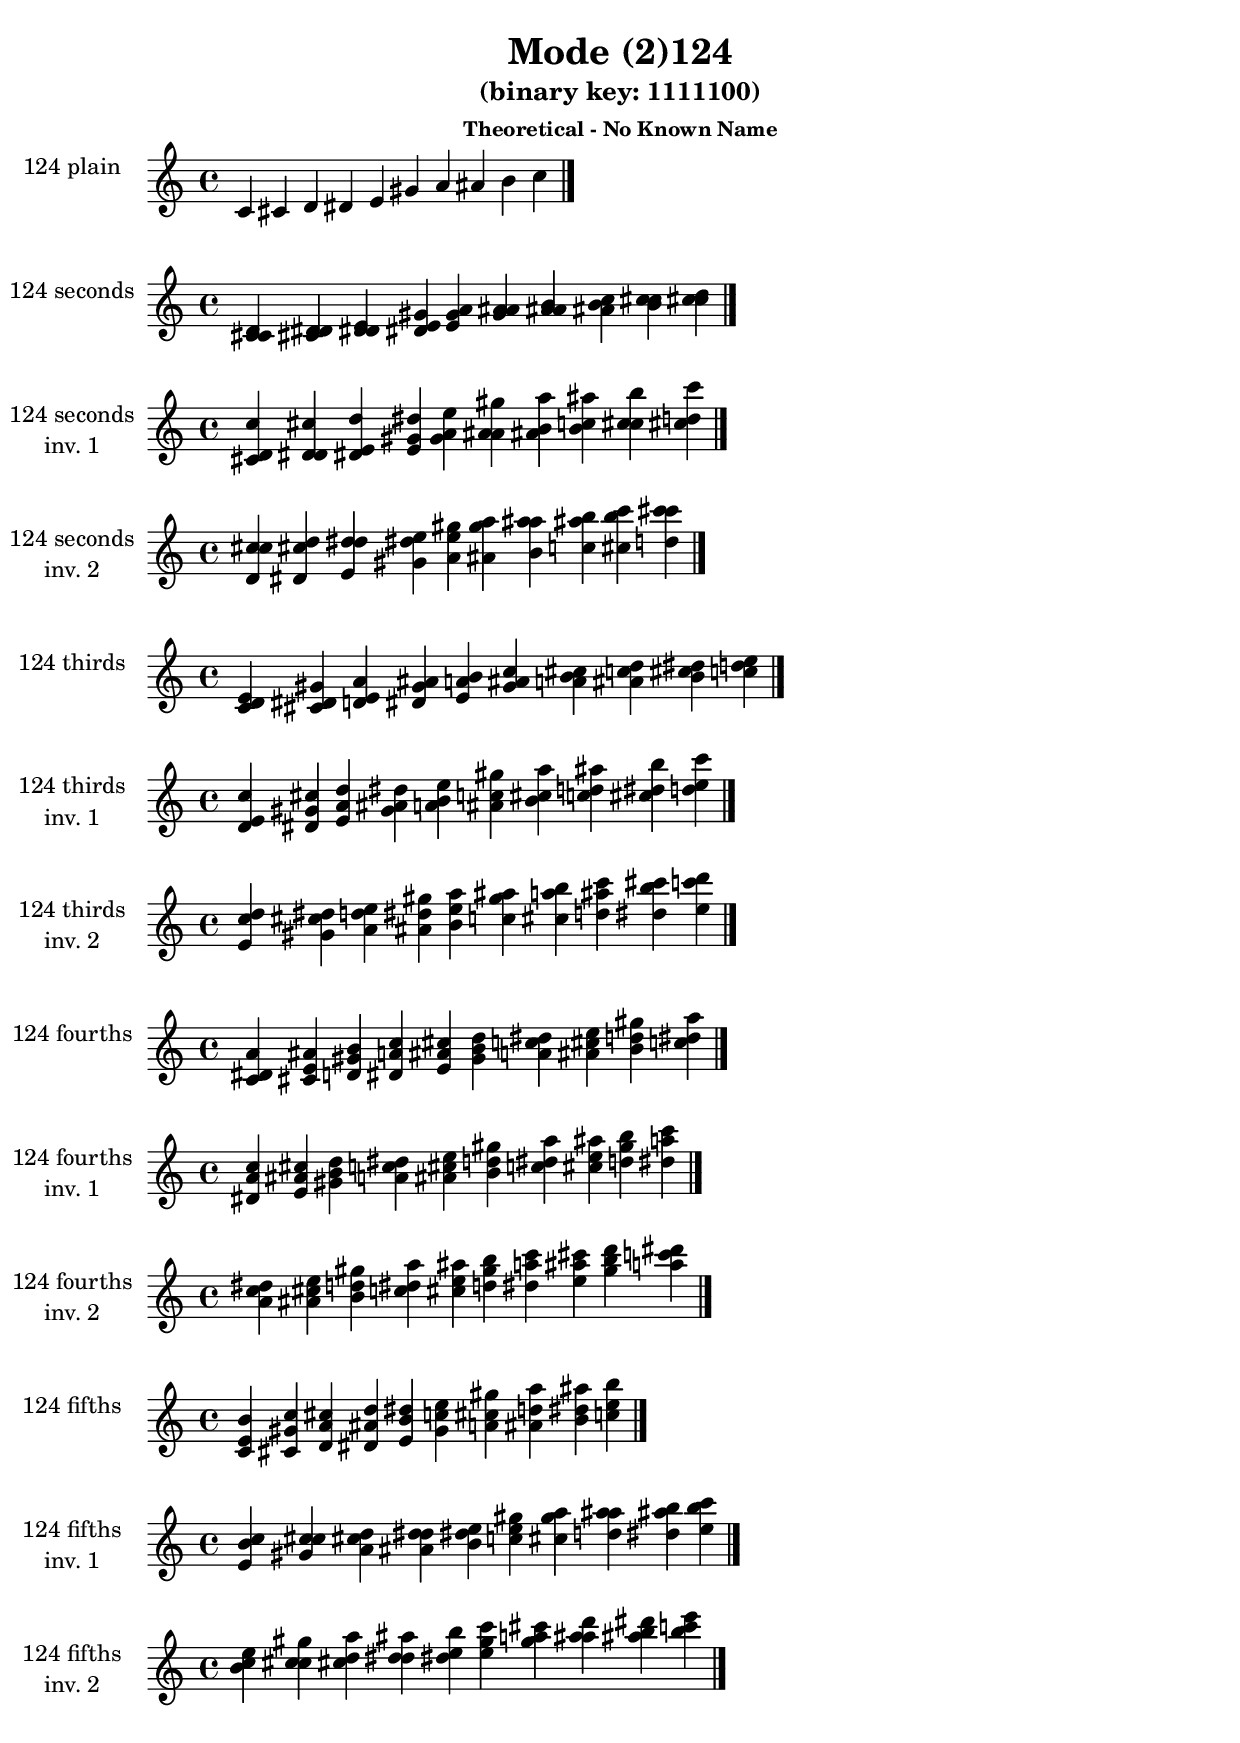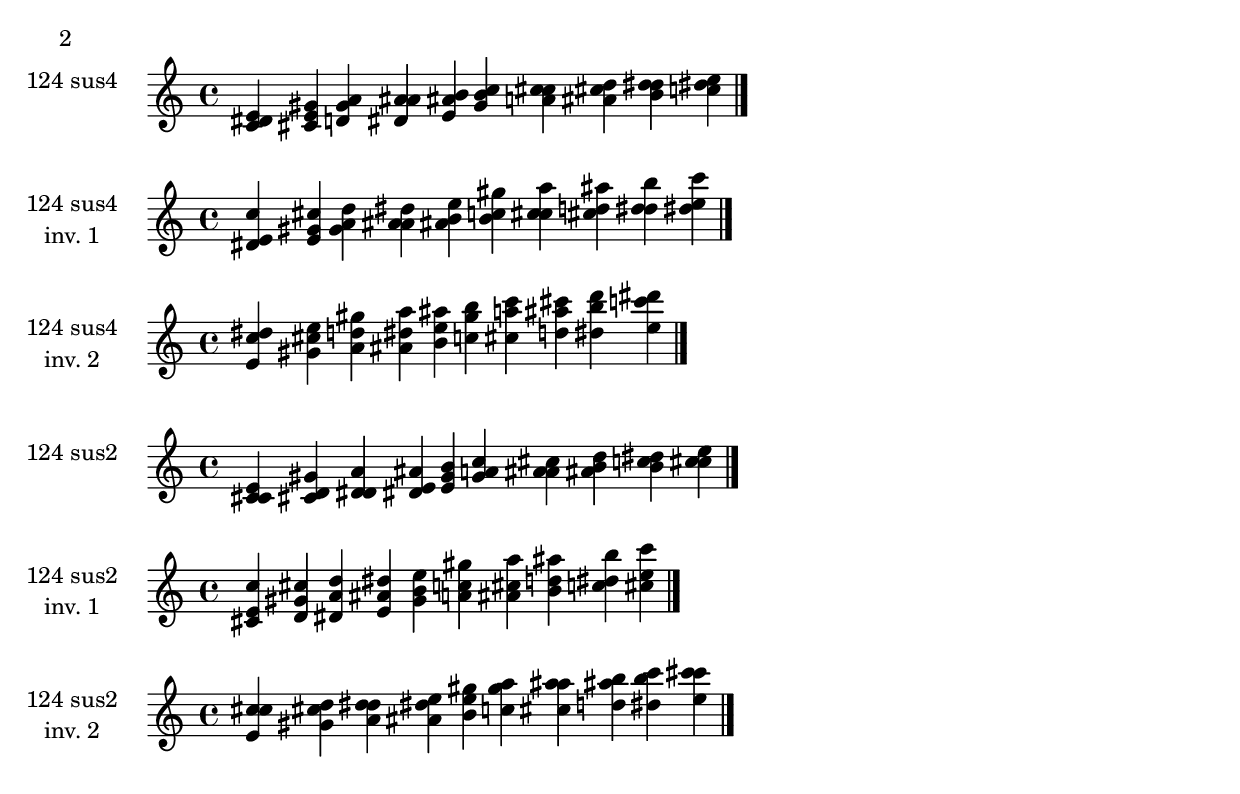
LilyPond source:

\version "2.19.0"

\header {
  title = "Mode (2)124"
  subtitle = "(binary key: 1111100)"
  subsubtitle =  \markup { \left-align \column {
      "Theoretical - No Known Name"
    }
  }
 %% Remove default LilyPond tagline
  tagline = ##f
}

\paper {
  #(set-paper-size "a4")
}

global = {
  \key c \major
  \time 4/4
  \tempo 4=100
}

\book {
  \score {
    \new Staff \with {
      instrumentName =  \markup { \column {
         \hcenter-in #14 \line { 124 plain }
         \hcenter-in #14 \line {  } } }
      midiInstrument = "oboe"
    } { \accidentalStyle "default"
        \cadenzaOn c' cis' d' dis' e' gis' a' ais' b' c''  \cadenzaOff \bar "|." }
    \layout { }
  }
  \score {
    \new Staff \with {
      instrumentName =  \markup { \column {
         \hcenter-in #14 \line { 124 seconds }
         \hcenter-in #14 \line {  } } }
      midiInstrument = "oboe"
    } { \accidentalStyle "default"
        \cadenzaOn <c' cis' d'> <cis' d' dis'> <d' dis' e'> <dis' e' gis'> <e' gis' a'> <gis' a' ais'> <a' ais' b'> <ais' b' c''> <b' c'' cis''> <c'' cis'' d''>  \cadenzaOff \bar "|." }
    \layout { }
  }
  \score {
    \new Staff \with {
      instrumentName =  \markup { \column {
         \hcenter-in #14 \line { 124 seconds }
         \hcenter-in #14 \line { inv. 1 } } }
      midiInstrument = "oboe"
    } { \accidentalStyle "default"
        \cadenzaOn <cis' d' c''> <d' dis' cis''> <dis' e' d''> <e' gis' dis''> <gis' a' e''> <a' ais' gis''> <ais' b' a''> <b' c'' ais''> <c'' cis'' b''> <cis'' d'' c'''>  \cadenzaOff \bar "|." }
    \layout { }
  }
  \score {
    \new Staff \with {
      instrumentName =  \markup { \column {
         \hcenter-in #14 \line { 124 seconds }
         \hcenter-in #14 \line { inv. 2 } } }
      midiInstrument = "oboe"
    } { \accidentalStyle "default"
        \cadenzaOn <d' c'' cis''> <dis' cis'' d''> <e' d'' dis''> <gis' dis'' e''> <a' e'' gis''> <ais' gis'' a''> <b' a'' ais''> <c'' ais'' b''> <cis'' b'' c'''> <d'' c''' cis'''>  \cadenzaOff \bar "|." }
    \layout { }
  }
  \score {
    \new Staff \with {
      instrumentName =  \markup { \column {
         \hcenter-in #14 \line { 124 thirds }
         \hcenter-in #14 \line {  } } }
      midiInstrument = "oboe"
    } { \accidentalStyle "default"
        \cadenzaOn <c' d' e'> <cis' dis' gis'> <d' e' a'> <dis' gis' ais'> <e' a' b'> <gis' ais' c''> <a' b' cis''> <ais' c'' d''> <b' cis'' dis''> <c'' d'' e''>  \cadenzaOff \bar "|." }
    \layout { }
  }
  \score {
    \new Staff \with {
      instrumentName =  \markup { \column {
         \hcenter-in #14 \line { 124 thirds }
         \hcenter-in #14 \line { inv. 1 } } }
      midiInstrument = "oboe"
    } { \accidentalStyle "default"
        \cadenzaOn <d' e' c''> <dis' gis' cis''> <e' a' d''> <gis' ais' dis''> <a' b' e''> <ais' c'' gis''> <b' cis'' a''> <c'' d'' ais''> <cis'' dis'' b''> <d'' e'' c'''>  \cadenzaOff \bar "|." }
    \layout { }
  }
  \score {
    \new Staff \with {
      instrumentName =  \markup { \column {
         \hcenter-in #14 \line { 124 thirds }
         \hcenter-in #14 \line { inv. 2 } } }
      midiInstrument = "oboe"
    } { \accidentalStyle "default"
        \cadenzaOn <e' c'' d''> <gis' cis'' dis''> <a' d'' e''> <ais' dis'' gis''> <b' e'' a''> <c'' gis'' ais''> <cis'' a'' b''> <d'' ais'' c'''> <dis'' b'' cis'''> <e'' c''' d'''>  \cadenzaOff \bar "|." }
    \layout { }
  }
  \score {
    \new Staff \with {
      instrumentName =  \markup { \column {
         \hcenter-in #14 \line { 124 fourths }
         \hcenter-in #14 \line {  } } }
      midiInstrument = "oboe"
    } { \accidentalStyle "default"
        \cadenzaOn <c' dis' a'> <cis' e' ais'> <d' gis' b'> <dis' a' c''> <e' ais' cis''> <gis' b' d''> <a' c'' dis''> <ais' cis'' e''> <b' d'' gis''> <c'' dis'' a''>  \cadenzaOff \bar "|." }
    \layout { }
  }
  \score {
    \new Staff \with {
      instrumentName =  \markup { \column {
         \hcenter-in #14 \line { 124 fourths }
         \hcenter-in #14 \line { inv. 1 } } }
      midiInstrument = "oboe"
    } { \accidentalStyle "default"
        \cadenzaOn <dis' a' c''> <e' ais' cis''> <gis' b' d''> <a' c'' dis''> <ais' cis'' e''> <b' d'' gis''> <c'' dis'' a''> <cis'' e'' ais''> <d'' gis'' b''> <dis'' a'' c'''>  \cadenzaOff \bar "|." }
    \layout { }
  }
  \score {
    \new Staff \with {
      instrumentName =  \markup { \column {
         \hcenter-in #14 \line { 124 fourths }
         \hcenter-in #14 \line { inv. 2 } } }
      midiInstrument = "oboe"
    } { \accidentalStyle "default"
        \cadenzaOn <a' c'' dis''> <ais' cis'' e''> <b' d'' gis''> <c'' dis'' a''> <cis'' e'' ais''> <d'' gis'' b''> <dis'' a'' c'''> <e'' ais'' cis'''> <gis'' b'' d'''> <a'' c''' dis'''>  \cadenzaOff \bar "|." }
    \layout { }
  }
  \score {
    \new Staff \with {
      instrumentName =  \markup { \column {
         \hcenter-in #14 \line { 124 fifths }
         \hcenter-in #14 \line {  } } }
      midiInstrument = "oboe"
    } { \accidentalStyle "default"
        \cadenzaOn <c' e' b'> <cis' gis' c''> <d' a' cis''> <dis' ais' d''> <e' b' dis''> <gis' c'' e''> <a' cis'' gis''> <ais' d'' a''> <b' dis'' ais''> <c'' e'' b''>  \cadenzaOff \bar "|." }
    \layout { }
  }
  \score {
    \new Staff \with {
      instrumentName =  \markup { \column {
         \hcenter-in #14 \line { 124 fifths }
         \hcenter-in #14 \line { inv. 1 } } }
      midiInstrument = "oboe"
    } { \accidentalStyle "default"
        \cadenzaOn <e' b' c''> <gis' c'' cis''> <a' cis'' d''> <ais' d'' dis''> <b' dis'' e''> <c'' e'' gis''> <cis'' gis'' a''> <d'' a'' ais''> <dis'' ais'' b''> <e'' b'' c'''>  \cadenzaOff \bar "|." }
    \layout { }
  }
  \score {
    \new Staff \with {
      instrumentName =  \markup { \column {
         \hcenter-in #14 \line { 124 fifths }
         \hcenter-in #14 \line { inv. 2 } } }
      midiInstrument = "oboe"
    } { \accidentalStyle "default"
        \cadenzaOn <b' c'' e''> <c'' cis'' gis''> <cis'' d'' a''> <d'' dis'' ais''> <dis'' e'' b''> <e'' gis'' c'''> <gis'' a'' cis'''> <a'' ais'' d'''> <ais'' b'' dis'''> <b'' c''' e'''>  \cadenzaOff \bar "|." }
    \layout { }
  }
  \score {
    \new Staff \with {
      instrumentName =  \markup { \column {
         \hcenter-in #14 \line { 124 sus4 }
         \hcenter-in #14 \line {  } } }
      midiInstrument = "oboe"
    } { \accidentalStyle "default"
        \cadenzaOn <c' dis' e'> <cis' e' gis'> <d' gis' a'> <dis' a' ais'> <e' ais' b'> <gis' b' c''> <a' c'' cis''> <ais' cis'' d''> <b' d'' dis''> <c'' dis'' e''>  \cadenzaOff \bar "|." }
    \layout { }
  }
  \score {
    \new Staff \with {
      instrumentName =  \markup { \column {
         \hcenter-in #14 \line { 124 sus4 }
         \hcenter-in #14 \line { inv. 1 } } }
      midiInstrument = "oboe"
    } { \accidentalStyle "default"
        \cadenzaOn <dis' e' c''> <e' gis' cis''> <gis' a' d''> <a' ais' dis''> <ais' b' e''> <b' c'' gis''> <c'' cis'' a''> <cis'' d'' ais''> <d'' dis'' b''> <dis'' e'' c'''>  \cadenzaOff \bar "|." }
    \layout { }
  }
  \score {
    \new Staff \with {
      instrumentName =  \markup { \column {
         \hcenter-in #14 \line { 124 sus4 }
         \hcenter-in #14 \line { inv. 2 } } }
      midiInstrument = "oboe"
    } { \accidentalStyle "default"
        \cadenzaOn <e' c'' dis''> <gis' cis'' e''> <a' d'' gis''> <ais' dis'' a''> <b' e'' ais''> <c'' gis'' b''> <cis'' a'' c'''> <d'' ais'' cis'''> <dis'' b'' d'''> <e'' c''' dis'''>  \cadenzaOff \bar "|." }
    \layout { }
  }
  \score {
    \new Staff \with {
      instrumentName =  \markup { \column {
         \hcenter-in #14 \line { 124 sus2 }
         \hcenter-in #14 \line {  } } }
      midiInstrument = "oboe"
    } { \accidentalStyle "default"
        \cadenzaOn <c' cis' e'> <cis' d' gis'> <d' dis' a'> <dis' e' ais'> <e' gis' b'> <gis' a' c''> <a' ais' cis''> <ais' b' d''> <b' c'' dis''> <c'' cis'' e''>  \cadenzaOff \bar "|." }
    \layout { }
  }
  \score {
    \new Staff \with {
      instrumentName =  \markup { \column {
         \hcenter-in #14 \line { 124 sus2 }
         \hcenter-in #14 \line { inv. 1 } } }
      midiInstrument = "oboe"
    } { \accidentalStyle "default"
        \cadenzaOn <cis' e' c''> <d' gis' cis''> <dis' a' d''> <e' ais' dis''> <gis' b' e''> <a' c'' gis''> <ais' cis'' a''> <b' d'' ais''> <c'' dis'' b''> <cis'' e'' c'''>  \cadenzaOff \bar "|." }
    \layout { }
  }
  \score {
    \new Staff \with {
      instrumentName =  \markup { \column {
         \hcenter-in #14 \line { 124 sus2 }
         \hcenter-in #14 \line { inv. 2 } } }
      midiInstrument = "oboe"
    } { \accidentalStyle "default"
        \cadenzaOn <e' c'' cis''> <gis' cis'' d''> <a' d'' dis''> <ais' dis'' e''> <b' e'' gis''> <c'' gis'' a''> <cis'' a'' ais''> <d'' ais'' b''> <dis'' b'' c'''> <e'' c''' cis'''>  \cadenzaOff \bar "|." }
    \layout { }
  }
}

\book {
  \bookOutputSuffix "plain_"
  \score {
    \new Staff \with {
      instrumentName =  \markup { \column {
         \hcenter-in #14 \line { 124 plain }
         \hcenter-in #14 \line {  } } }
      midiInstrument = "oboe"
    } { \accidentalStyle "default"
        \cadenzaOn c' cis' d' dis' e' gis' a' ais' b' c''  \cadenzaOff \bar "|." }
    \midi { }
  }
}
\book {
  \bookOutputSuffix "seconds_"
  \score {
    \new Staff \with {
      instrumentName =  \markup { \column {
         \hcenter-in #14 \line { 124 seconds }
         \hcenter-in #14 \line {  } } }
      midiInstrument = "oboe"
    } { \accidentalStyle "default"
        \cadenzaOn <c' cis' d'> <cis' d' dis'> <d' dis' e'> <dis' e' gis'> <e' gis' a'> <gis' a' ais'> <a' ais' b'> <ais' b' c''> <b' c'' cis''> <c'' cis'' d''>  \cadenzaOff \bar "|." }
    \midi { }
  }
}
\book {
  \bookOutputSuffix "seconds_inv. 1"
  \score {
    \new Staff \with {
      instrumentName =  \markup { \column {
         \hcenter-in #14 \line { 124 seconds }
         \hcenter-in #14 \line { inv. 1 } } }
      midiInstrument = "oboe"
    } { \accidentalStyle "default"
        \cadenzaOn <cis' d' c''> <d' dis' cis''> <dis' e' d''> <e' gis' dis''> <gis' a' e''> <a' ais' gis''> <ais' b' a''> <b' c'' ais''> <c'' cis'' b''> <cis'' d'' c'''>  \cadenzaOff \bar "|." }
    \midi { }
  }
}
\book {
  \bookOutputSuffix "seconds_inv. 2"
  \score {
    \new Staff \with {
      instrumentName =  \markup { \column {
         \hcenter-in #14 \line { 124 seconds }
         \hcenter-in #14 \line { inv. 2 } } }
      midiInstrument = "oboe"
    } { \accidentalStyle "default"
        \cadenzaOn <d' c'' cis''> <dis' cis'' d''> <e' d'' dis''> <gis' dis'' e''> <a' e'' gis''> <ais' gis'' a''> <b' a'' ais''> <c'' ais'' b''> <cis'' b'' c'''> <d'' c''' cis'''>  \cadenzaOff \bar "|." }
    \midi { }
  }
}
\book {
  \bookOutputSuffix "thirds_"
  \score {
    \new Staff \with {
      instrumentName =  \markup { \column {
         \hcenter-in #14 \line { 124 thirds }
         \hcenter-in #14 \line {  } } }
      midiInstrument = "oboe"
    } { \accidentalStyle "default"
        \cadenzaOn <c' d' e'> <cis' dis' gis'> <d' e' a'> <dis' gis' ais'> <e' a' b'> <gis' ais' c''> <a' b' cis''> <ais' c'' d''> <b' cis'' dis''> <c'' d'' e''>  \cadenzaOff \bar "|." }
    \midi { }
  }
}
\book {
  \bookOutputSuffix "thirds_inv. 1"
  \score {
    \new Staff \with {
      instrumentName =  \markup { \column {
         \hcenter-in #14 \line { 124 thirds }
         \hcenter-in #14 \line { inv. 1 } } }
      midiInstrument = "oboe"
    } { \accidentalStyle "default"
        \cadenzaOn <d' e' c''> <dis' gis' cis''> <e' a' d''> <gis' ais' dis''> <a' b' e''> <ais' c'' gis''> <b' cis'' a''> <c'' d'' ais''> <cis'' dis'' b''> <d'' e'' c'''>  \cadenzaOff \bar "|." }
    \midi { }
  }
}
\book {
  \bookOutputSuffix "thirds_inv. 2"
  \score {
    \new Staff \with {
      instrumentName =  \markup { \column {
         \hcenter-in #14 \line { 124 thirds }
         \hcenter-in #14 \line { inv. 2 } } }
      midiInstrument = "oboe"
    } { \accidentalStyle "default"
        \cadenzaOn <e' c'' d''> <gis' cis'' dis''> <a' d'' e''> <ais' dis'' gis''> <b' e'' a''> <c'' gis'' ais''> <cis'' a'' b''> <d'' ais'' c'''> <dis'' b'' cis'''> <e'' c''' d'''>  \cadenzaOff \bar "|." }
    \midi { }
  }
}
\book {
  \bookOutputSuffix "fourths_"
  \score {
    \new Staff \with {
      instrumentName =  \markup { \column {
         \hcenter-in #14 \line { 124 fourths }
         \hcenter-in #14 \line {  } } }
      midiInstrument = "oboe"
    } { \accidentalStyle "default"
        \cadenzaOn <c' dis' a'> <cis' e' ais'> <d' gis' b'> <dis' a' c''> <e' ais' cis''> <gis' b' d''> <a' c'' dis''> <ais' cis'' e''> <b' d'' gis''> <c'' dis'' a''>  \cadenzaOff \bar "|." }
    \midi { }
  }
}
\book {
  \bookOutputSuffix "fourths_inv. 1"
  \score {
    \new Staff \with {
      instrumentName =  \markup { \column {
         \hcenter-in #14 \line { 124 fourths }
         \hcenter-in #14 \line { inv. 1 } } }
      midiInstrument = "oboe"
    } { \accidentalStyle "default"
        \cadenzaOn <dis' a' c''> <e' ais' cis''> <gis' b' d''> <a' c'' dis''> <ais' cis'' e''> <b' d'' gis''> <c'' dis'' a''> <cis'' e'' ais''> <d'' gis'' b''> <dis'' a'' c'''>  \cadenzaOff \bar "|." }
    \midi { }
  }
}
\book {
  \bookOutputSuffix "fourths_inv. 2"
  \score {
    \new Staff \with {
      instrumentName =  \markup { \column {
         \hcenter-in #14 \line { 124 fourths }
         \hcenter-in #14 \line { inv. 2 } } }
      midiInstrument = "oboe"
    } { \accidentalStyle "default"
        \cadenzaOn <a' c'' dis''> <ais' cis'' e''> <b' d'' gis''> <c'' dis'' a''> <cis'' e'' ais''> <d'' gis'' b''> <dis'' a'' c'''> <e'' ais'' cis'''> <gis'' b'' d'''> <a'' c''' dis'''>  \cadenzaOff \bar "|." }
    \midi { }
  }
}
\book {
  \bookOutputSuffix "fifths_"
  \score {
    \new Staff \with {
      instrumentName =  \markup { \column {
         \hcenter-in #14 \line { 124 fifths }
         \hcenter-in #14 \line {  } } }
      midiInstrument = "oboe"
    } { \accidentalStyle "default"
        \cadenzaOn <c' e' b'> <cis' gis' c''> <d' a' cis''> <dis' ais' d''> <e' b' dis''> <gis' c'' e''> <a' cis'' gis''> <ais' d'' a''> <b' dis'' ais''> <c'' e'' b''>  \cadenzaOff \bar "|." }
    \midi { }
  }
}
\book {
  \bookOutputSuffix "fifths_inv. 1"
  \score {
    \new Staff \with {
      instrumentName =  \markup { \column {
         \hcenter-in #14 \line { 124 fifths }
         \hcenter-in #14 \line { inv. 1 } } }
      midiInstrument = "oboe"
    } { \accidentalStyle "default"
        \cadenzaOn <e' b' c''> <gis' c'' cis''> <a' cis'' d''> <ais' d'' dis''> <b' dis'' e''> <c'' e'' gis''> <cis'' gis'' a''> <d'' a'' ais''> <dis'' ais'' b''> <e'' b'' c'''>  \cadenzaOff \bar "|." }
    \midi { }
  }
}
\book {
  \bookOutputSuffix "fifths_inv. 2"
  \score {
    \new Staff \with {
      instrumentName =  \markup { \column {
         \hcenter-in #14 \line { 124 fifths }
         \hcenter-in #14 \line { inv. 2 } } }
      midiInstrument = "oboe"
    } { \accidentalStyle "default"
        \cadenzaOn <b' c'' e''> <c'' cis'' gis''> <cis'' d'' a''> <d'' dis'' ais''> <dis'' e'' b''> <e'' gis'' c'''> <gis'' a'' cis'''> <a'' ais'' d'''> <ais'' b'' dis'''> <b'' c''' e'''>  \cadenzaOff \bar "|." }
    \midi { }
  }
}
\book {
  \bookOutputSuffix "sus4_"
  \score {
    \new Staff \with {
      instrumentName =  \markup { \column {
         \hcenter-in #14 \line { 124 sus4 }
         \hcenter-in #14 \line {  } } }
      midiInstrument = "oboe"
    } { \accidentalStyle "default"
        \cadenzaOn <c' dis' e'> <cis' e' gis'> <d' gis' a'> <dis' a' ais'> <e' ais' b'> <gis' b' c''> <a' c'' cis''> <ais' cis'' d''> <b' d'' dis''> <c'' dis'' e''>  \cadenzaOff \bar "|." }
    \midi { }
  }
}
\book {
  \bookOutputSuffix "sus4_inv. 1"
  \score {
    \new Staff \with {
      instrumentName =  \markup { \column {
         \hcenter-in #14 \line { 124 sus4 }
         \hcenter-in #14 \line { inv. 1 } } }
      midiInstrument = "oboe"
    } { \accidentalStyle "default"
        \cadenzaOn <dis' e' c''> <e' gis' cis''> <gis' a' d''> <a' ais' dis''> <ais' b' e''> <b' c'' gis''> <c'' cis'' a''> <cis'' d'' ais''> <d'' dis'' b''> <dis'' e'' c'''>  \cadenzaOff \bar "|." }
    \midi { }
  }
}
\book {
  \bookOutputSuffix "sus4_inv. 2"
  \score {
    \new Staff \with {
      instrumentName =  \markup { \column {
         \hcenter-in #14 \line { 124 sus4 }
         \hcenter-in #14 \line { inv. 2 } } }
      midiInstrument = "oboe"
    } { \accidentalStyle "default"
        \cadenzaOn <e' c'' dis''> <gis' cis'' e''> <a' d'' gis''> <ais' dis'' a''> <b' e'' ais''> <c'' gis'' b''> <cis'' a'' c'''> <d'' ais'' cis'''> <dis'' b'' d'''> <e'' c''' dis'''>  \cadenzaOff \bar "|." }
    \midi { }
  }
}
\book {
  \bookOutputSuffix "sus2_"
  \score {
    \new Staff \with {
      instrumentName =  \markup { \column {
         \hcenter-in #14 \line { 124 sus2 }
         \hcenter-in #14 \line {  } } }
      midiInstrument = "oboe"
    } { \accidentalStyle "default"
        \cadenzaOn <c' cis' e'> <cis' d' gis'> <d' dis' a'> <dis' e' ais'> <e' gis' b'> <gis' a' c''> <a' ais' cis''> <ais' b' d''> <b' c'' dis''> <c'' cis'' e''>  \cadenzaOff \bar "|." }
    \midi { }
  }
}
\book {
  \bookOutputSuffix "sus2_inv. 1"
  \score {
    \new Staff \with {
      instrumentName =  \markup { \column {
         \hcenter-in #14 \line { 124 sus2 }
         \hcenter-in #14 \line { inv. 1 } } }
      midiInstrument = "oboe"
    } { \accidentalStyle "default"
        \cadenzaOn <cis' e' c''> <d' gis' cis''> <dis' a' d''> <e' ais' dis''> <gis' b' e''> <a' c'' gis''> <ais' cis'' a''> <b' d'' ais''> <c'' dis'' b''> <cis'' e'' c'''>  \cadenzaOff \bar "|." }
    \midi { }
  }
}
\book {
  \bookOutputSuffix "sus2_inv. 2"
  \score {
    \new Staff \with {
      instrumentName =  \markup { \column {
         \hcenter-in #14 \line { 124 sus2 }
         \hcenter-in #14 \line { inv. 2 } } }
      midiInstrument = "oboe"
    } { \accidentalStyle "default"
        \cadenzaOn <e' c'' cis''> <gis' cis'' d''> <a' d'' dis''> <ais' dis'' e''> <b' e'' gis''> <c'' gis'' a''> <cis'' a'' ais''> <d'' ais'' b''> <dis'' b'' c'''> <e'' c''' cis'''>  \cadenzaOff \bar "|." }
    \midi { }
  }
}
